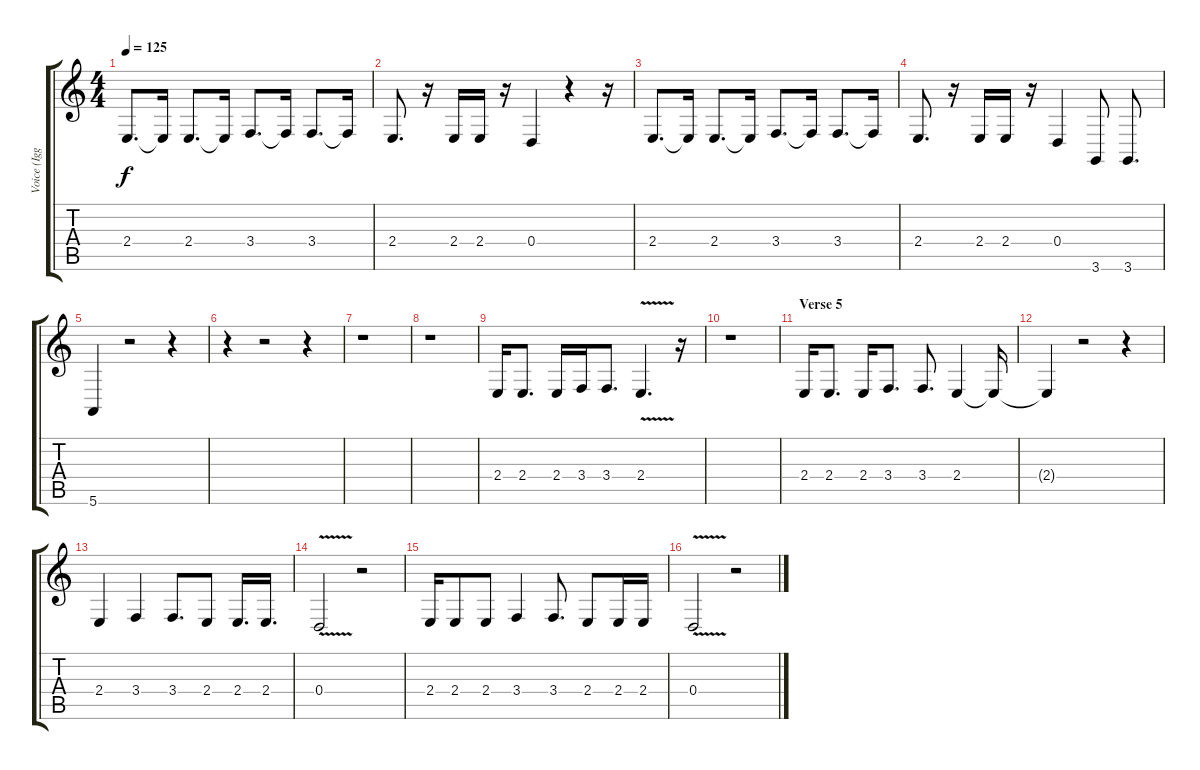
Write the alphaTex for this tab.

\track ("Voice (Iggy)" "Voice (Igg") {instrument flute}
\staff {score tabs}
\tuning (E4 B3 G3 D3 A2 E2) {hide}
\ts (4 4)
\tempo 125
\clef g2
\ks c
2.4.8{d dy f} 2.4{t}.16 2.4.8{d} 2.4{t}.16 3.4.8{d} 3.4{t}.16 3.4.8{d} 3.4{t}.16 |
2.4.8{d} r.16 2.4.16 2.4.16 r.16 0.4.4 r.4 r.16 |
2.4.8{d} 2.4{t}.16 2.4.8{d} 2.4{t}.16 3.4.8{d} 3.4{t}.16 3.4.8{d} 3.4{t}.16 |
2.4.8{d} r.16 2.4.16 2.4.16 r.16 0.4.4 3.6.8 3.6.8{d} |
5.6.4 r.2 r.4 |
r.4 r.2 r.4 |
r.1 |
r.1 |
2.4.16 2.4.8{d} 2.4.16 3.4.16 3.4.8{d} 2.4{v}.4{d} r.16 |
r.1 |
\section ("" "Verse 5")
2.4.16 2.4.8{d} 2.4.16 3.4.8{d} 3.4.8{d} 2.4.4 2.4{t}.16 |
2.4{t}.4 r.2 r.4 |
2.4.4 3.4.4 3.4.8{d} 2.4.8 2.4.16{d} 2.4.16{d} |
0.4{v}.2 r.2 |
2.4.16 2.4.8 2.4.8 3.4.4 3.4.8{d} 2.4.8 2.4.16 2.4.16 |
0.4{v}.2 r.2
